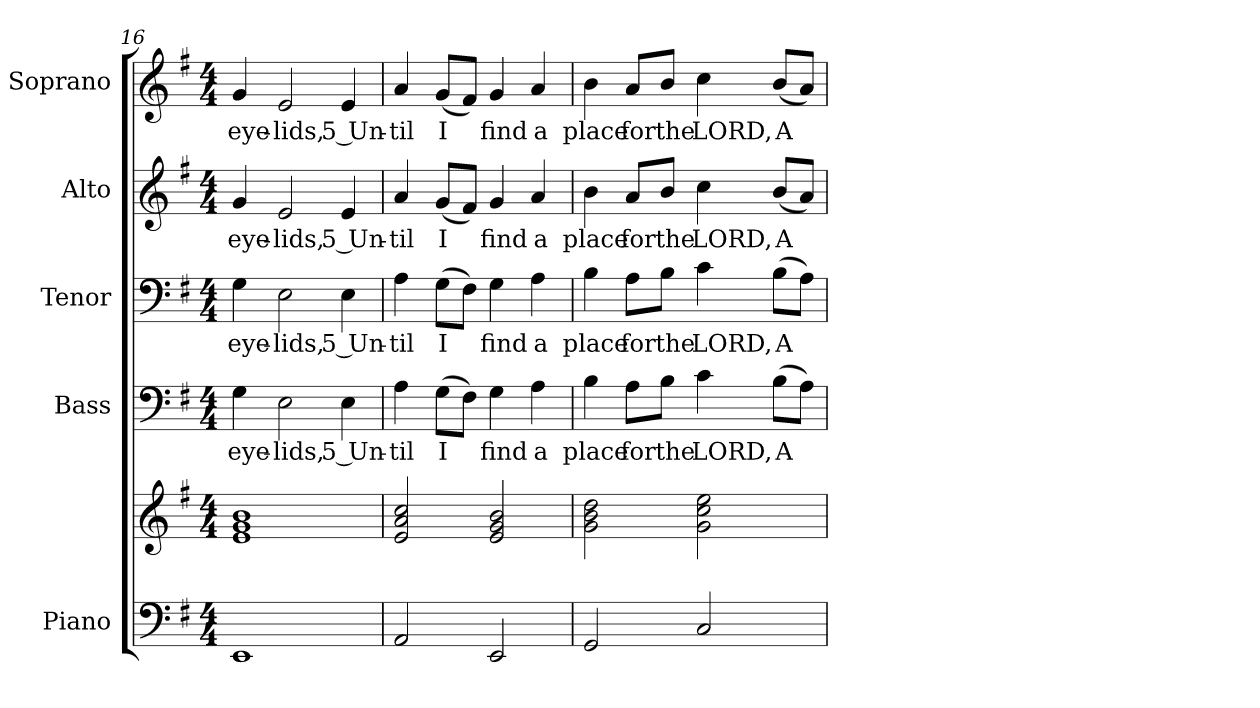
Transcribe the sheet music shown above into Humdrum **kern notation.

**kern	**kern	**kern	**text	**kern	**text	**kern	**text	**kern	**text
*part5	*part5	*part4	*part4	*part3	*part3	*part2	*part2	*part1	*part1
*staff6	*staff5	*staff4	*staff4	*staff3	*staff3	*staff2	*staff2	*staff1	*staff1
*I"Piano	*	*I"Bass	*	*I"Tenor	*	*I"Alto	*	*I"Soprano	*
*I'Pno.	*	*I'B.	*	*I'T.	*	*I'A.	*	*I'S.	*
*clefF4	*clefG2	*clefF4	*	*clefF4	*	*clefG2	*	*clefG2	*
*k[f#]	*k[f#]	*k[f#]	*	*k[f#]	*	*k[f#]	*	*k[f#]	*
*G:	*G:	*G:	*	*G:	*	*G:	*	*G:	*
*M4/4	*M4/4	*M4/4	*	*M4/4	*	*M4/4	*	*M4/4	*
=16	=16	=16	=16	=16	=16	=16	=16	=16	=16
!	!	!	!LO:LY:b:color=#000000	!	!	!	!	!	!
!	!	!	!	!	!LO:LY:b:color=#000000	!	!	!	!
!	!	!	!	!	!	!	!LO:LY:b:color=#000000	!	!
!	!	!	!	!	!	!	!	!	!LO:LY:b:color=#000000
1EEi	1ei 1gi 1bi	4Gi\	eye-	4Gi\	eye-	4gi/	eye-	4gi/	eye-
!	!	!	!LO:LY:b:color=#000000	!	!	!	!	!	!
!	!	!	!	!	!LO:LY:b:color=#000000	!	!	!	!
!	!	!	!	!	!	!	!LO:LY:b:color=#000000	!	!
!	!	!	!	!	!	!	!	!	!LO:LY:b:color=#000000
.	.	2Ei\	-lids,	2Ei\	-lids,	2ei/	-lids,	2ei/	-lids,
!	!	!	!LO:LY:b:color=#000000	!	!	!	!	!	!
!	!	!	!	!	!LO:LY:b:color=#000000	!	!	!	!
!	!	!	!	!	!	!	!LO:LY:b:color=#000000	!	!
!	!	!	!	!	!	!	!	!	!LO:LY:b:color=#000000
.	.	4Ei\	5 Un-	4Ei\	5 Un-	4ei/	5 Un-	4ei/	5 Un-
!!LO:PB:g=z
=17	=17	=17	=17	=17	=17	=17	=17	=17	=17
!	!	!	!LO:LY:b:color=#000000	!	!	!	!	!	!
!	!	!	!	!	!LO:LY:b:color=#000000	!	!	!	!
!	!	!	!	!	!	!	!LO:LY:b:color=#000000	!	!
!	!	!	!	!	!	!	!	!	!LO:LY:b:color=#000000
2AAi/	2ei/ 2ai 2cci	4Ai\	-til	4Ai\	-til	4ai/	-til	4ai/	-til
!	!	!	!LO:LY:b:color=#000000	!	!	!	!	!	!
!	!	!	!	!	!LO:LY:b:color=#000000	!	!	!	!
!	!	!	!	!	!	!	!LO:LY:b:color=#000000	!	!
!	!	!	!	!	!	!	!	!	!LO:LY:b:color=#000000
.	.	(8Gi\L	I	(8Gi\L	I	(8gi/L	I	(8gi/L	I
.	.	8F#i\J)	.	8F#i\J)	.	8f#i/J)	.	8f#i/J)	.
!	!	!	!LO:LY:b:color=#000000	!	!	!	!	!	!
!	!	!	!	!	!LO:LY:b:color=#000000	!	!	!	!
!	!	!	!	!	!	!	!LO:LY:b:color=#000000	!	!
!	!	!	!	!	!	!	!	!	!LO:LY:b:color=#000000
2EEi/	2ei/ 2gi 2bi	4Gi\	find	4Gi\	find	4gi/	find	4gi/	find
!	!	!	!LO:LY:b:color=#000000	!	!	!	!	!	!
!	!	!	!	!	!LO:LY:b:color=#000000	!	!	!	!
!	!	!	!	!	!	!	!LO:LY:b:color=#000000	!	!
!	!	!	!	!	!	!	!	!	!LO:LY:b:color=#000000
.	.	4Ai\	a	4Ai\	a	4ai/	a	4ai/	a
=18	=18	=18	=18	=18	=18	=18	=18	=18	=18
!	!	!	!LO:LY:b:color=#000000	!	!	!	!	!	!
!	!	!	!	!	!LO:LY:b:color=#000000	!	!	!	!
!	!	!	!	!	!	!	!LO:LY:b:color=#000000	!	!
!	!	!	!	!	!	!	!	!	!LO:LY:b:color=#000000
2GGi/	2gi\ 2bi 2ddi	4Bi\	place	4Bi\	place	4bi\	place	4bi\	place
!	!	!	!LO:LY:b:color=#000000	!	!	!	!	!	!
!	!	!	!	!	!LO:LY:b:color=#000000	!	!	!	!
!	!	!	!	!	!	!	!LO:LY:b:color=#000000	!	!
!	!	!	!	!	!	!	!	!	!LO:LY:b:color=#000000
.	.	8Ai\L	for	8Ai\L	for	8ai/L	for	8ai/L	for
!	!	!	!LO:LY:b:color=#000000	!	!	!	!	!	!
!	!	!	!	!	!LO:LY:b:color=#000000	!	!	!	!
!	!	!	!	!	!	!	!LO:LY:b:color=#000000	!	!
!	!	!	!	!	!	!	!	!	!LO:LY:b:color=#000000
.	.	8Bi\J	the	8Bi\J	the	8bi/J	the	8bi/J	the
!	!	!	!LO:LY:b:color=#000000	!	!	!	!	!	!
!	!	!	!	!	!LO:LY:b:color=#000000	!	!	!	!
!	!	!	!	!	!	!	!LO:LY:b:color=#000000	!	!
!	!	!	!	!	!	!	!	!	!LO:LY:b:color=#000000
2Ci/	2gi\ 2cci 2eei	4ci\	LORD,	4ci\	LORD,	4cci\	LORD,	4cci\	LORD,
!	!	!	!LO:LY:b:color=#000000	!	!	!	!	!	!
!	!	!	!	!	!LO:LY:b:color=#000000	!	!	!	!
!	!	!	!	!	!	!	!LO:LY:b:color=#000000	!	!
!	!	!	!	!	!	!	!	!	!LO:LY:b:color=#000000
.	.	(8Bi\L	A	(8Bi\L	A	(8bi/L	A	(8bi/L	A
.	.	8Ai\J)	.	8Ai\J)	.	8ai/J)	.	8ai/J)	.
=	=	=	=	=	=	=	=	=	=
*-	*-	*-	*-	*-	*-	*-	*-	*-	*-
